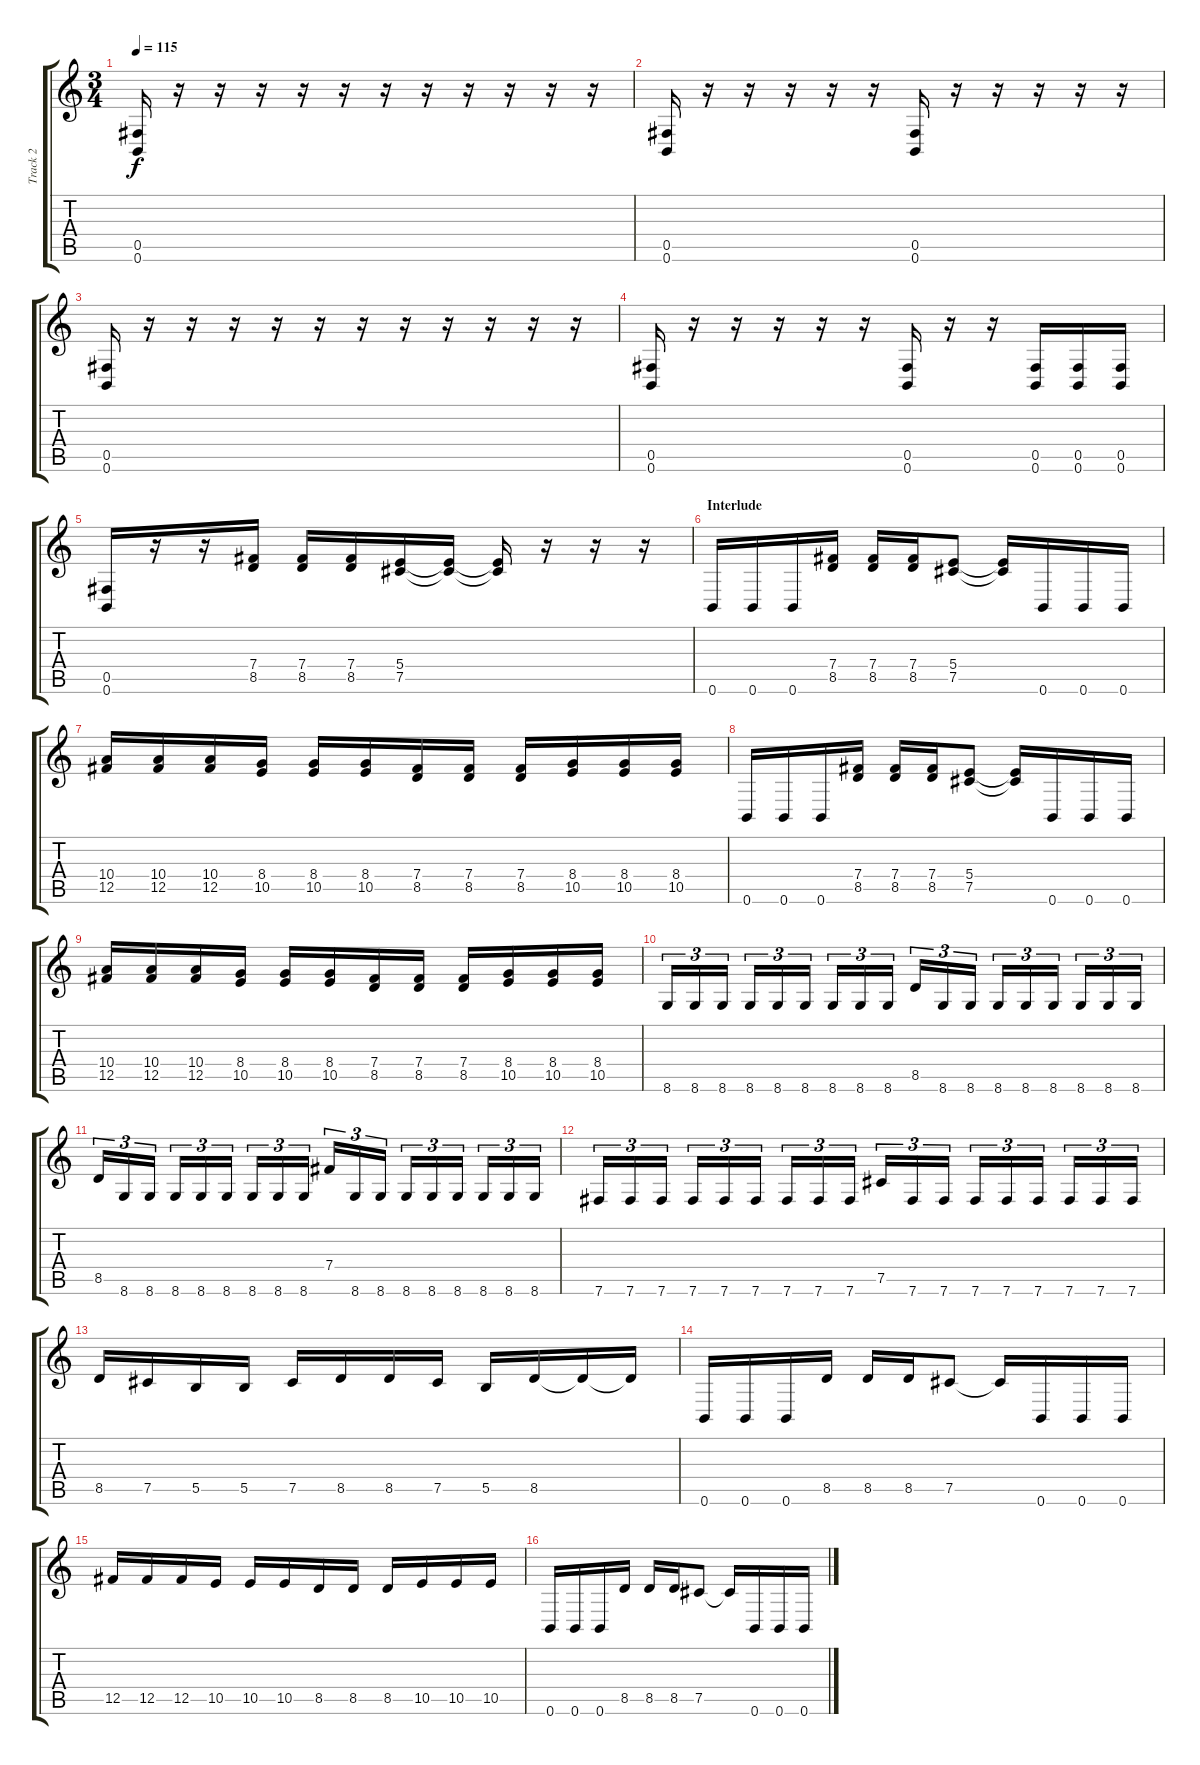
\track ("Track 2" "Track 2") {instrument distortionguitar}
\staff {score tabs}
\tuning (Db4 Ab3 E3 B2 Gb2 B1) {hide}
\ts (3 4)
\tempo 115
\clef g2
\ks c
(0.5 0.6).16{dy f} r.16 r.16 r.16 r.16 r.16 r.16 r.16 r.16 r.16 r.16 r.16 |
(0.5 0.6).16 r.16 r.16 r.16 r.16 r.16 (0.5 0.6).16 r.16 r.16 r.16 r.16 r.16 |
(0.5 0.6).16 r.16 r.16 r.16 r.16 r.16 r.16 r.16 r.16 r.16 r.16 r.16 |
(0.5 0.6).16 r.16 r.16 r.16 r.16 r.16 (0.5 0.6).16 r.16 r.16 (0.5 0.6).16 (0.5 0.6).16 (0.5 0.6).16 |
(0.5 0.6).16 r.16 r.16 (7.4 8.5).16 (7.4 8.5).16 (7.4 8.5).16 (5.4 7.5).16 (5.4{t} 7.5{t}).16 (5.4{t} 7.5{t}).16 r.16 r.16 r.16 |
\section ("" "Interlude")
0.6.16 0.6.16 0.6.16 (7.4 8.5).16 (7.4 8.5).16 (7.4 8.5).16 (5.4 7.5).8 (5.4{t} 7.5{t}).16 0.6.16 0.6.16 0.6.16 |
(10.4 12.5).16 (10.4 12.5).16 (10.4 12.5).16 (8.4 10.5).16 (8.4 10.5).16 (8.4 10.5).16 (7.4 8.5).16 (7.4 8.5).16 (7.4 8.5).16 (8.4 10.5).16 (8.4 10.5).16 (8.4 10.5).16 |
0.6.16 0.6.16 0.6.16 (7.4 8.5).16 (7.4 8.5).16 (7.4 8.5).16 (5.4 7.5).8 (5.4{t} 7.5{t}).16 0.6.16 0.6.16 0.6.16 |
(10.4 12.5).16 (10.4 12.5).16 (10.4 12.5).16 (8.4 10.5).16 (8.4 10.5).16 (8.4 10.5).16 (7.4 8.5).16 (7.4 8.5).16 (7.4 8.5).16 (8.4 10.5).16 (8.4 10.5).16 (8.4 10.5).16 |
8.6.16{tu (3 2)} 8.6.16{tu (3 2)} 8.6.16{tu (3 2)} 8.6.16{tu (3 2)} 8.6.16{tu (3 2)} 8.6.16{tu (3 2)} 8.6.16{tu (3 2)} 8.6.16{tu (3 2)} 8.6.16{tu (3 2)} 8.5.16{tu (3 2)} 8.6.16{tu (3 2)} 8.6.16{tu (3 2)} 8.6.16{tu (3 2)} 8.6.16{tu (3 2)} 8.6.16{tu (3 2)} 8.6.16{tu (3 2)} 8.6.16{tu (3 2)} 8.6.16{tu (3 2)} |
8.5.16{tu (3 2)} 8.6.16{tu (3 2)} 8.6.16{tu (3 2)} 8.6.16{tu (3 2)} 8.6.16{tu (3 2)} 8.6.16{tu (3 2)} 8.6.16{tu (3 2)} 8.6.16{tu (3 2)} 8.6.16{tu (3 2)} 7.4.16{tu (3 2)} 8.6.16{tu (3 2)} 8.6.16{tu (3 2)} 8.6.16{tu (3 2)} 8.6.16{tu (3 2)} 8.6.16{tu (3 2)} 8.6.16{tu (3 2)} 8.6.16{tu (3 2)} 8.6.16{tu (3 2)} |
7.6.16{tu (3 2)} 7.6.16{tu (3 2)} 7.6.16{tu (3 2)} 7.6.16{tu (3 2)} 7.6.16{tu (3 2)} 7.6.16{tu (3 2)} 7.6.16{tu (3 2)} 7.6.16{tu (3 2)} 7.6.16{tu (3 2)} 7.5.16{tu (3 2)} 7.6.16{tu (3 2)} 7.6.16{tu (3 2)} 7.6.16{tu (3 2)} 7.6.16{tu (3 2)} 7.6.16{tu (3 2)} 7.6.16{tu (3 2)} 7.6.16{tu (3 2)} 7.6.16{tu (3 2)} |
8.5.16 7.5.16 5.5.16 5.5.16 7.5.16 8.5.16 8.5.16 7.5.16 5.5.16 8.5.16 8.5{t}.16 8.5{t}.16 |
0.6.16 0.6.16 0.6.16 8.5.16 8.5.16 8.5.16 7.5.8 7.5{t}.16 0.6.16 0.6.16 0.6.16 |
12.5.16 12.5.16 12.5.16 10.5.16 10.5.16 10.5.16 8.5.16 8.5.16 8.5.16 10.5.16 10.5.16 10.5.16 |
0.6.16 0.6.16 0.6.16 8.5.16 8.5.16 8.5.16 7.5.8 7.5{t}.16 0.6.16 0.6.16 0.6.16
